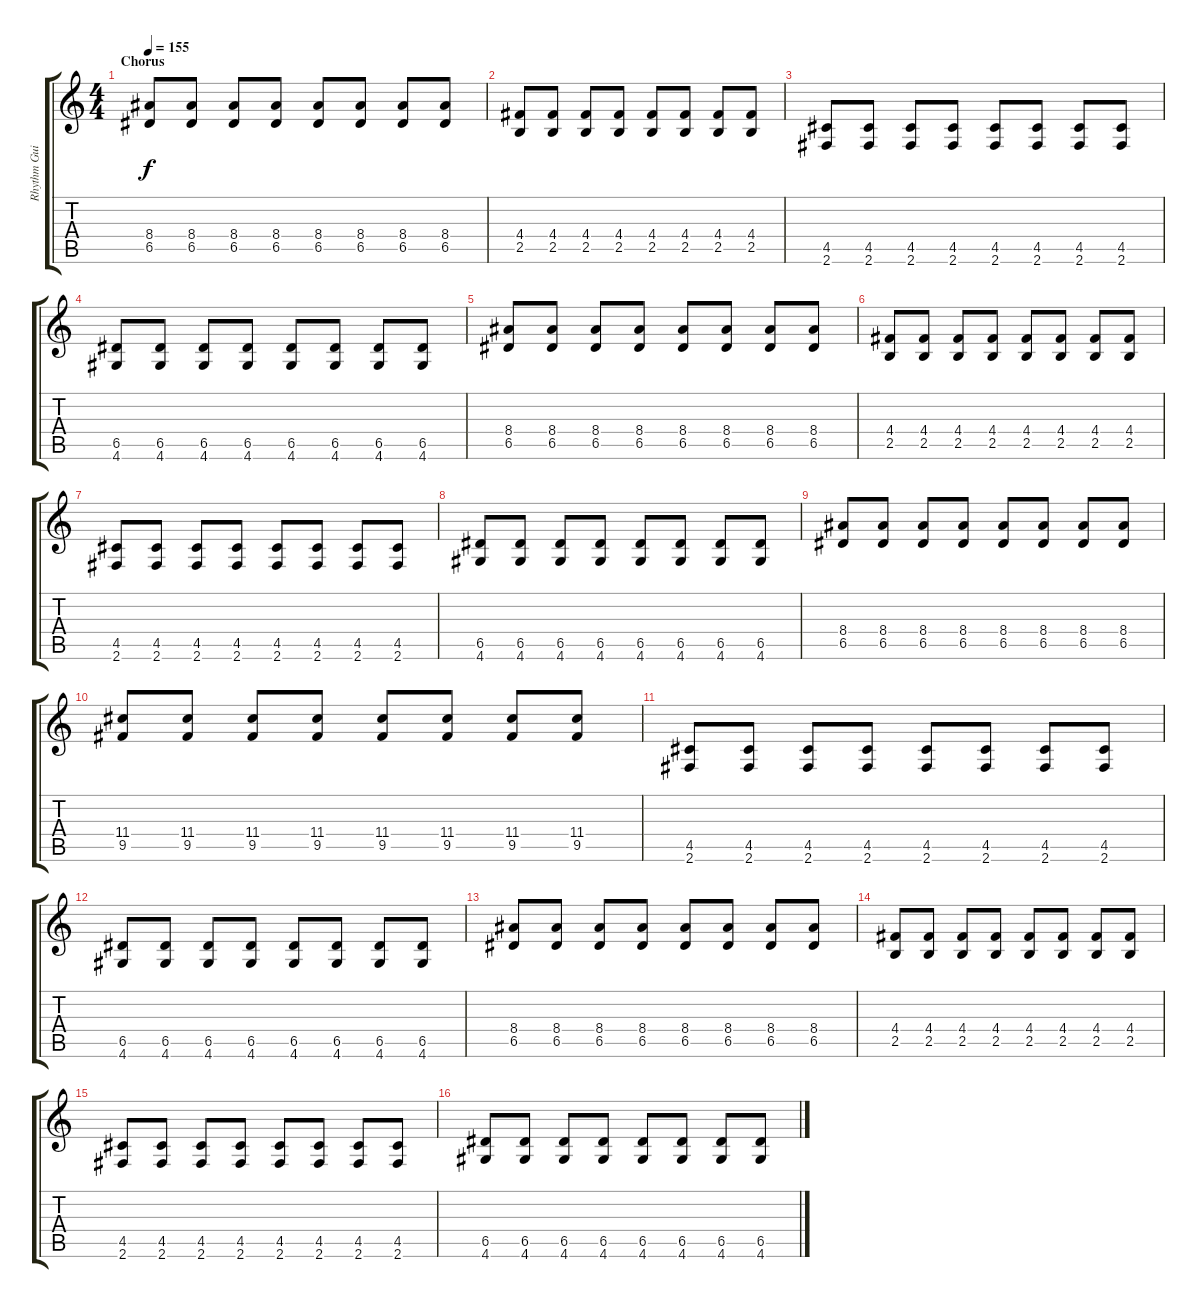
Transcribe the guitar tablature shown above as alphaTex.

\track ("Rhythm Guitar" "Rhythm Gui") {instrument distortionguitar}
\staff {score tabs}
\tuning (E4 B3 G3 D3 A2 E2) {hide}
\ts (4 4)
\section ("" "Chorus")
\tempo 155
\clef g2
\ks c
(8.4 6.5).8{dy f} (8.4 6.5).8 (8.4 6.5).8 (8.4 6.5).8 (8.4 6.5).8 (8.4 6.5).8 (8.4 6.5).8 (8.4 6.5).8 |
(4.4 2.5).8 (4.4 2.5).8 (4.4 2.5).8 (4.4 2.5).8 (4.4 2.5).8 (4.4 2.5).8 (4.4 2.5).8 (4.4 2.5).8 |
(4.5 2.6).8 (4.5 2.6).8 (4.5 2.6).8 (4.5 2.6).8 (4.5 2.6).8 (4.5 2.6).8 (4.5 2.6).8 (4.5 2.6).8 |
(6.5 4.6).8 (6.5 4.6).8 (6.5 4.6).8 (6.5 4.6).8 (6.5 4.6).8 (6.5 4.6).8 (6.5 4.6).8 (6.5 4.6).8 |
(8.4 6.5).8 (8.4 6.5).8 (8.4 6.5).8 (8.4 6.5).8 (8.4 6.5).8 (8.4 6.5).8 (8.4 6.5).8 (8.4 6.5).8 |
(4.4 2.5).8 (4.4 2.5).8 (4.4 2.5).8 (4.4 2.5).8 (4.4 2.5).8 (4.4 2.5).8 (4.4 2.5).8 (4.4 2.5).8 |
(4.5 2.6).8 (4.5 2.6).8 (4.5 2.6).8 (4.5 2.6).8 (4.5 2.6).8 (4.5 2.6).8 (4.5 2.6).8 (4.5 2.6).8 |
(6.5 4.6).8 (6.5 4.6).8 (6.5 4.6).8 (6.5 4.6).8 (6.5 4.6).8 (6.5 4.6).8 (6.5 4.6).8 (6.5 4.6).8 |
(8.4 6.5).8 (8.4 6.5).8 (8.4 6.5).8 (8.4 6.5).8 (8.4 6.5).8 (8.4 6.5).8 (8.4 6.5).8 (8.4 6.5).8 |
(11.4 9.5).8 (11.4 9.5).8 (11.4 9.5).8 (11.4 9.5).8 (11.4 9.5).8 (11.4 9.5).8 (11.4 9.5).8 (11.4 9.5).8 |
(4.5 2.6).8 (4.5 2.6).8 (4.5 2.6).8 (4.5 2.6).8 (4.5 2.6).8 (4.5 2.6).8 (4.5 2.6).8 (4.5 2.6).8 |
(6.5 4.6).8 (6.5 4.6).8 (6.5 4.6).8 (6.5 4.6).8 (6.5 4.6).8 (6.5 4.6).8 (6.5 4.6).8 (6.5 4.6).8 |
(8.4 6.5).8 (8.4 6.5).8 (8.4 6.5).8 (8.4 6.5).8 (8.4 6.5).8 (8.4 6.5).8 (8.4 6.5).8 (8.4 6.5).8 |
(4.4 2.5).8 (4.4 2.5).8 (4.4 2.5).8 (4.4 2.5).8 (4.4 2.5).8 (4.4 2.5).8 (4.4 2.5).8 (4.4 2.5).8 |
(4.5 2.6).8 (4.5 2.6).8 (4.5 2.6).8 (4.5 2.6).8 (4.5 2.6).8 (4.5 2.6).8 (4.5 2.6).8 (4.5 2.6).8 |
(6.5 4.6).8 (6.5 4.6).8 (6.5 4.6).8 (6.5 4.6).8 (6.5 4.6).8 (6.5 4.6).8 (6.5 4.6).8 (6.5 4.6).8
